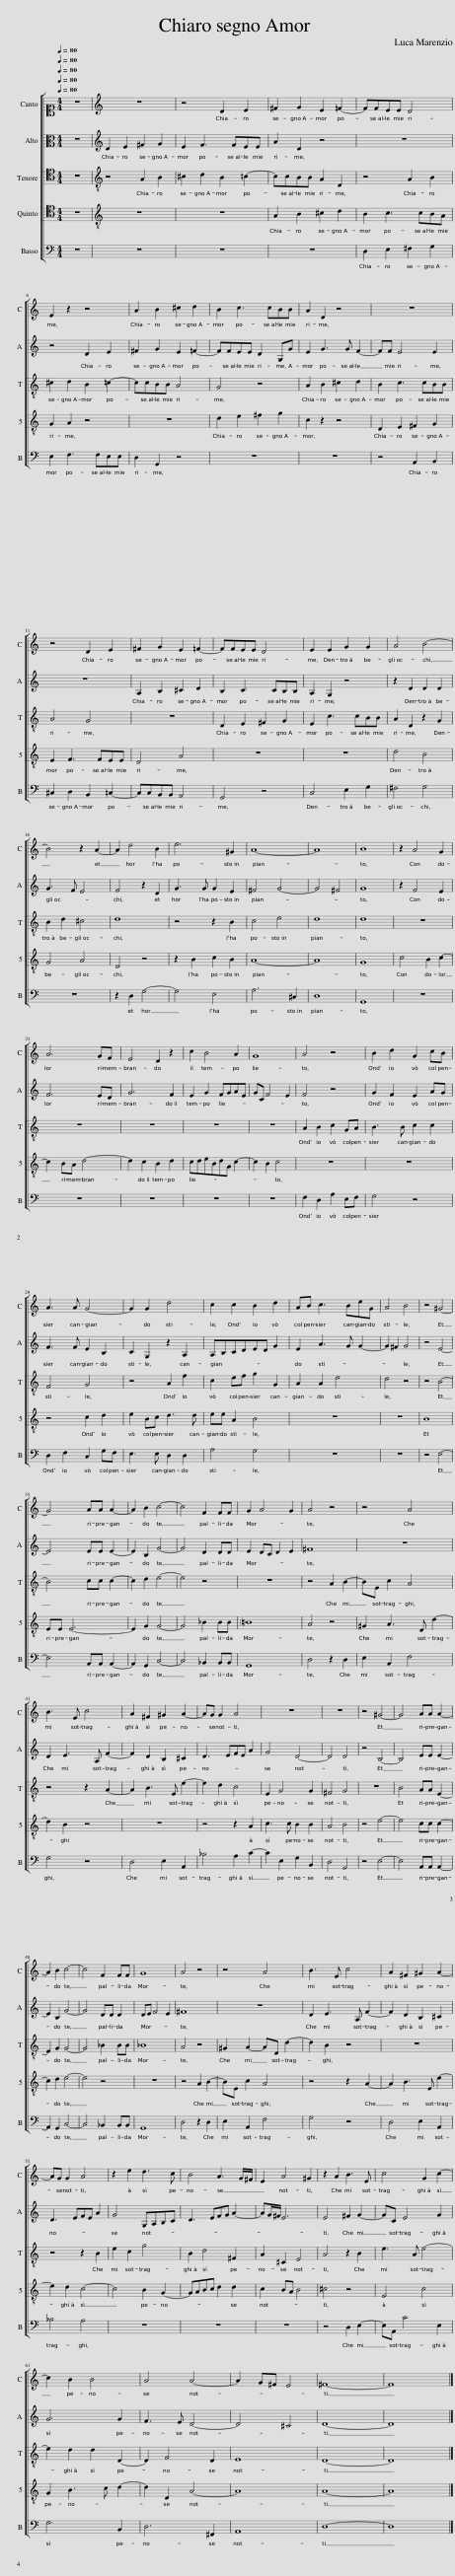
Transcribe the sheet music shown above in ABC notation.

X:1
%%score [ 1 2 [ 3 4 ] 5 ]
L:1/8
Q:1/4=80
M:4/4
I:linebreak $
K:C
V:1 alto1
V:2 alto
V:3 tenor
V:4 tenor
V:5 bass
V:1
 z8 | z8 | z4 D2 E2 | ^F2 G2 E2 =F2- | FFEE D4 |$ %5
 E2 z2 z4 | A2 B2 ^c2 d2 | B2 c3 cBB | A2 D2 z4 | z8 |$ %10
 z4 D2 E2 | ^F2 G2 E2 =F2- | FFEE D4 | E2 E2 G2 G2 | A4 B4- |$ %15
 B4 z2 A2- | A2 d4 B2 | e6 ^G2 | A8- | A8 | %20
 B8 | z2 A4 G2 |$ A6 GF | E4 D2 z2 | c2 B4 A2 | %25
 G8 | A4 z4 | B2 d2 G2 cB |$ A3 A G4- | G2 G2 d4 | %30
 c2 c2 B2 d2 | AB c3 BeG | A4 B4 | z4 ^G4- |$ G4 AA A2- | %35
 A2 B2 c4- | c4 F2 FF | G2 A4 G2 | A4 z4 | z4 A4 |$ %40
 B3 E c4 | A2 ^F2 ^G2 A2- | AG G2 A4 | z8 | z8 | %45
 z4 ^G4- | G4 AA A2- |$ A2 B2 c4- | c4 F2 FF | G8 | %50
 A4 z4 | z4 A4 | B3 E c4 | A2 ^F2 ^G2 A2- |$ AG G2 A4 | %55
 z2 e2 d3 c | B4 A3 G/^F/ | E2 A4 ^G2 | z2 A2 B3 E | c4 G2 c2- |$ %60
 c2 B2 B4 | A4 A4- | A2 G^F E4 | ^F8- | F8 |] %65
V:2
 z8 | D2 E2 ^F2 G2 | E2 F3 FEE | A2 D2 z4 | z8 |$ %5
 z4 D2 E2 | ^F2 G2 E2 =F2- | FFEE D2 G,G | E2 G3 G F2- | FF E4 E2 |$ %10
 z8 | A,2 B,2 ^C2 D2 | B,2 C3 CB,B, | A,2 G,2 z4 | z2 D2 D2 D2 |$ %15
 G3 F E4 | F4 z2 D2 | G3 G G2 E2 | ^F4 G4- | G4 ^F4 | %20
 G8 | z2 F4 E2 |$ F6 ED | G6 F2 | E2 G2 FGAE | %25
 GC F4 E2 | F4 z4 | G2 F2 E2 AG |$ F3 F E2 B,2 | C2 G,2 z2 A,2 | %30
 A,B,CDED G2 | E2 A3 G G2- | G2 ^F2 G4 | z4 E4- |$ E4 EE E2- | %35
 E2 B,2 G4- | G4 D2 DD | E2 DC D2 E2 | ^F8 | z8 |$ %40
 D2 E3 A, F2- | F2 D2 B,2 ^C2 | D3 EFE A2 | G4 D4- | D4 D4 | %45
 z4 B,4- | B,4 EE E2- |$ E2 B,2 G4- | G4 DD D2 | DE F4 E2 | %50
 ^F8 | z8 | D2 E3 A, F2- | F2 D2 B,2 ^C2 |$ D3 EFE A2 | %55
 G4 G,A,B,C | D3 EFG A2- | AG/^F/ E6 | E4 ^F2 G2- | GC E4 G2 |$ %60
 G6 G2 | F3 E D4- | D4 ^C4 | D8- | D8 |] %65
V:3
 z8 | z4 A,2 B,2 | ^C2 D2 B,2 =C2- | CCB,B, A,2 D,2 | z4 A,2 B,2 |$ %5
 ^C2 D2 B,2 =C2- | CCB,B, A,4 | G,4 z4 | A,2 B,2 ^C2 D2 | B,2 C3 CB,B, |$ %10
 A,4 G,4 | z8 | D,2 E,2 ^F,2 G,2 | E,2 C3 CB,B, | A,2 D,2 z2 G,2 |$ %15
 B,2 D2 ^C4 | D8 | z4 z2 B,2 | C4 E4 | D8 | %20
 D8 | z8 |$ z8 | z8 | z8 | %25
 z8 | A,2 B,2 C2 G,A, | B,3 B, C2 C2 |$ F,4 G,4 | z4 A,2 F2 | %30
 C2 EF G2 G,2 | A,2 A,2 E4 | D4 z4 | z4 B,4- |$ B,4 CC C2- | %35
 C2 D2 E4- | E4 z4 | z8 | z4 A,2 B,2- | B,E, C2 A,4 |$ %40
 z4 z2 A,2- | A,2 B,3 E, E2- | E2 D2 C4 | E,2 G,4 G,2 | ^F,4 G,4 | %45
 z8 | B,4 A,A, E,2- |$ E,2 G,2 G,4- | G,4 _B,2 B,B, | _B,8 | %50
 A,4 z4 | ^G,2 A,2- A,D, D2- | D2 B,2 z4 | z8 |$ z4 z2 B,2 | %55
 E2 C2 G4 | B,2 D4 ^F,2 | A,2 ^C,2 E,4 | A,4 z2 B,2 | E3 A, E4- |$ %60
 E2 D2 D2 D,2- | D,2 F,4 D,2 | E,8 | D,8- | D,8 |] %65
V:4
 z8 | z8 | z8 | A,2 B,2 ^C2 D2 | B,2 C3 CB,A, |$ %5
 G,2 A,2 z4 | z8 | D2 E2 ^F2 G2 | C2 z2 z4 | D,2 E,2 ^F,2 G,2 |$ %10
 E,2 F,3 F,E,E, | D,4 A,4 | z8 | z8 | D4 B,4 |$ %15
 G,4 A,4 | D,4 z4 | z2 B,2 C2 B,2 | A,8- | A,8 | %20
 G,8 | C4 B,2 C2- |$ C2 B,A, D4- | D2 C2 B,2 D2 | CDEB,DG, C2- | %25
 C2 B,2 C4 | z8 | z8 |$ z4 C2 D2 | E2 B,C D3 D | %30
 EE A,2 B,4 | z8 | z8 | B,8 |$ E,E, E,6- | %35
 E,2 G,2 G,4- | G,4 _B,2 B,B, | !courtesy!=B,8 | A,4 z4 | ^G,2 A,3 D, D2- |$ %40
 D2 B,2 z4 | z8 | z4 z2 A,2 | C3 C B,2 B,2 | A,4 B,4 | %45
 z4 E4- | E4 CC C2- |$ C2 D2 E4- | E4 z4 | z8 | %50
 z4 A,2 B,2- | B,E, C2 A,4 | z4 z2 A,2- | A,2 B,3 E, E2- |$ E2 D2 C4- | %55
 C4 B,2 G,2- | G,A,B,C D2 D2 | C2 B,A, B,4 | ^C4 z4 | E,4 C4 |$ %60
 G,2 B,3 C D2- | D2 D,2 A,4- | A,8 | A,8- | A,8 |] %65
V:5
 z8 | z8 | z8 | z8 | D,2 E,2 ^F,2 G,2 |$ %5
 E,2 F,3 F,E,E, | D,2 G,,2 z4 | z8 | z8 | z4 A,,2 B,,2 |$ %10
 ^C,2 D,2 B,,2 =C,2- | C,C,B,,B,, A,,4 | G,,4 z4 | C,4 E,2 G,2 | ^F,4 G,4 |$ %15
 z8 | z2 D,2 G,4- | G,4 E,4 | A,6 ^C,2 | D,8 | %20
 G,,8 | z8 |$ z8 | z8 | z8 | %25
 z8 | F,2 D,2 A,2 E,F, | G,4 z4 |$ D,2 F,2 C,2 G,F, | E,3 E, D,2 D,2 | %30
 A,4 G,4 | z8 | z8 | z4 E,4- |$ E,4 A,,A,, A,,2- | %35
 A,,2 G,,2 C,4- | C,4 _B,,2 B,,B,, | G,,8 | D,4 z2 D,2 | E,2 A,,2 F,4 |$ %40
 G,4 z4 | D,4 E,2 A,,2 | _B,4 A,2 C2- | C2 E,2 G,2 B,,2 | D,4 G,,4 | %45
 z4 E,4- | E,4 A,,A,, A,,2- |$ A,,2 G,,2 C,4- | C,4 _B,,2 B,,B,, | G,,8 | %50
 D,4 z2 D,2 | E,2 A,,2 F,4 | G,4 z4 | D,4 E,2 A,,2 |$ _B,4 A,4 | %55
 z8 | z8 | z8 | z4 D,2 E,2- | E,A,, C4 E,2 |$ %60
 G,6 B,,2 | D,6 ^F,,2 | A,,8 | D,8- | D,8 |] %65
